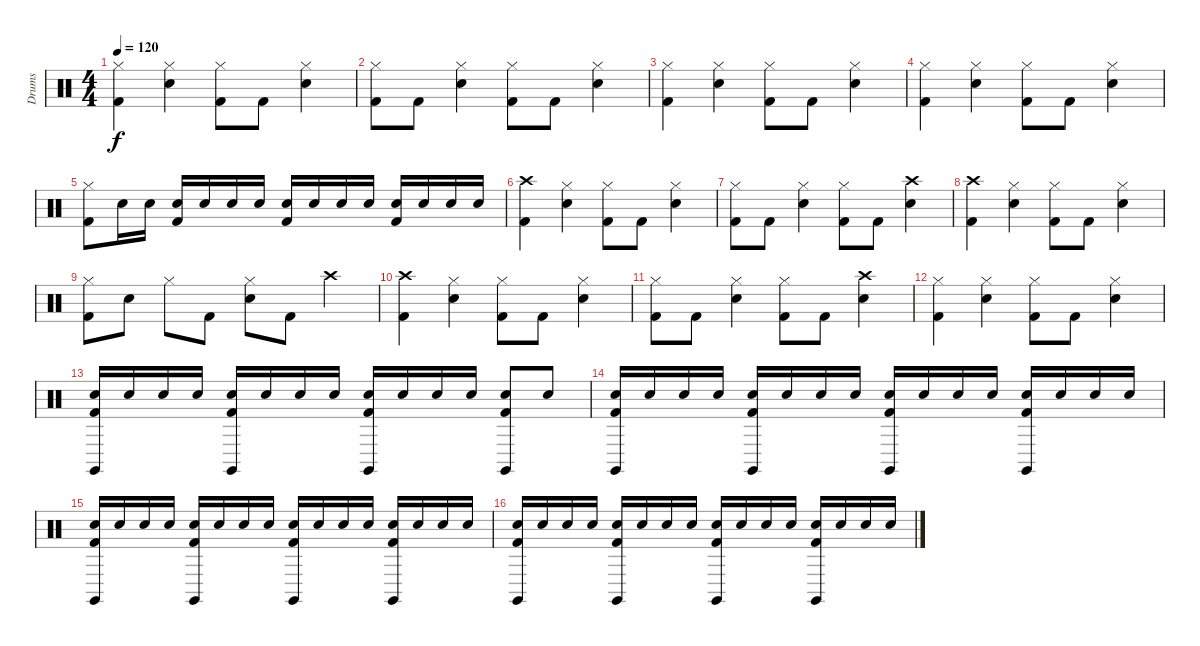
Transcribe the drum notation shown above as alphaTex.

\track ("Drums" "Drums") {instrument percussion}
\staff {score}
\articulation defaults
\ts (4 4)
\tempo 120
\clef neutral
\ks c
("Hi-Hat (closed)" "Kick (hit) 2").4{dy f} ("Hi-Hat (closed)" "Snare (hit) 2").4 ("Hi-Hat (closed)" "Kick (hit) 2").8 "Kick (hit) 2".8 ("Hi-Hat (closed)" "Snare (hit) 2").4 |
("Hi-Hat (closed)" "Kick (hit) 2").8 "Kick (hit) 2".8 ("Hi-Hat (closed)" "Snare (hit) 2").4 ("Hi-Hat (closed)" "Kick (hit) 2").8 "Kick (hit) 2".8 ("Hi-Hat (closed)" "Snare (hit) 2").4 |
("Hi-Hat (closed)" "Kick (hit) 2").4 ("Hi-Hat (closed)" "Snare (hit) 2").4 ("Hi-Hat (closed)" "Kick (hit) 2").8 "Kick (hit) 2".8 ("Hi-Hat (closed)" "Snare (hit) 2").4 |
("Hi-Hat (closed)" "Kick (hit) 2").4 ("Hi-Hat (closed)" "Snare (hit) 2").4 ("Hi-Hat (closed)" "Kick (hit) 2").8 "Kick (hit) 2".8 ("Hi-Hat (closed)" "Snare (hit) 2").4 |
("Hi-Hat (closed)" "Kick (hit) 2").8 "Snare (hit) 2".16 "Snare (hit) 2".16 ("Snare (hit) 2" "Kick (hit) 2").16 "Snare (hit) 2".16 "Snare (hit) 2".16 "Snare (hit) 2".16 ("Snare (hit) 2" "Kick (hit) 2").16 "Snare (hit) 2".16 "Snare (hit) 2".16 "Snare (hit) 2".16 ("Snare (hit) 2" "Kick (hit) 2").16 "Snare (hit) 2".16 "Snare (hit) 2".16 "Snare (hit) 2".16 |
("Crash high (hit)" "Kick (hit) 2").4 ("Hi-Hat (closed)" "Snare (hit) 2").4 ("Hi-Hat (closed)" "Kick (hit) 2").8 "Kick (hit) 2".8 ("Hi-Hat (closed)" "Snare (hit) 2").4 |
("Hi-Hat (closed)" "Kick (hit) 2").8 "Kick (hit) 2".8 ("Hi-Hat (closed)" "Snare (hit) 2").4 ("Hi-Hat (closed)" "Kick (hit) 2").8 "Kick (hit) 2".8 ("Crash high (hit)" "Snare (hit) 2").4 |
("Crash high (hit)" "Kick (hit) 2").4 ("Hi-Hat (closed)" "Snare (hit) 2").4 ("Hi-Hat (closed)" "Kick (hit) 2").8 "Kick (hit) 2".8 ("Hi-Hat (closed)" "Snare (hit) 2").4 |
("Hi-Hat (closed)" "Kick (hit) 2").8 "Snare (hit) 2".8 "Hi-Hat (closed)".8 "Kick (hit) 2".8 ("Hi-Hat (closed)" "Snare (hit) 2").8 "Kick (hit) 2".8 "Crash high (hit)".4 |
("Crash high (hit)" "Kick (hit) 2").4 ("Hi-Hat (closed)" "Snare (hit) 2").4 ("Hi-Hat (closed)" "Kick (hit) 2").8 "Kick (hit) 2".8 ("Hi-Hat (closed)" "Snare (hit) 2").4 |
("Hi-Hat (closed)" "Kick (hit) 2").8 "Kick (hit) 2".8 ("Hi-Hat (closed)" "Snare (hit) 2").4 ("Hi-Hat (closed)" "Kick (hit) 2").8 "Kick (hit) 2".8 ("Crash high (hit)" "Snare (hit) 2").4 |
("Hi-Hat (closed)" "Kick (hit) 2").4 ("Hi-Hat (closed)" "Snare (hit) 2").4 ("Hi-Hat (closed)" "Kick (hit) 2").8 "Kick (hit) 2".8 ("Hi-Hat (closed)" "Snare (hit) 2").4 |
("Snare (hit) 2" "Kick (hit) 2" "Claves (hit)").16 "Snare (hit) 2".16 "Snare (hit) 2".16 "Snare (hit) 2".16 ("Snare (hit) 2" "Kick (hit) 2" "Claves (hit)").16 "Snare (hit) 2".16 "Snare (hit) 2".16 "Snare (hit) 2".16 ("Snare (hit) 2" "Kick (hit) 2" "Claves (hit)").16 "Snare (hit) 2".16 "Snare (hit) 2".16 "Snare (hit) 2".16 ("Snare (hit) 2" "Kick (hit) 2" "Claves (hit)").8 "Snare (hit) 2".8 |
("Snare (hit) 2" "Kick (hit) 2" "Claves (hit)").16 "Snare (hit) 2".16 "Snare (hit) 2".16 "Snare (hit) 2".16 ("Snare (hit) 2" "Kick (hit) 2" "Claves (hit)").16 "Snare (hit) 2".16 "Snare (hit) 2".16 "Snare (hit) 2".16 ("Snare (hit) 2" "Kick (hit) 2" "Claves (hit)").16 "Snare (hit) 2".16 "Snare (hit) 2".16 "Snare (hit) 2".16 ("Snare (hit) 2" "Kick (hit) 2" "Claves (hit)").16 "Snare (hit) 2".16 "Snare (hit) 2".16 "Snare (hit) 2".16 |
("Snare (hit) 2" "Kick (hit) 2" "Claves (hit)").16 "Snare (hit) 2".16 "Snare (hit) 2".16 "Snare (hit) 2".16 ("Snare (hit) 2" "Kick (hit) 2" "Claves (hit)").16 "Snare (hit) 2".16 "Snare (hit) 2".16 "Snare (hit) 2".16 ("Snare (hit) 2" "Kick (hit) 2" "Claves (hit)").16 "Snare (hit) 2".16 "Snare (hit) 2".16 "Snare (hit) 2".16 ("Snare (hit) 2" "Kick (hit) 2" "Claves (hit)").16 "Snare (hit) 2".16 "Snare (hit) 2".16 "Snare (hit) 2".16 |
("Snare (hit) 2" "Kick (hit) 2" "Claves (hit)").16 "Snare (hit) 2".16 "Snare (hit) 2".16 "Snare (hit) 2".16 ("Snare (hit) 2" "Kick (hit) 2" "Claves (hit)").16 "Snare (hit) 2".16 "Snare (hit) 2".16 "Snare (hit) 2".16 ("Snare (hit) 2" "Kick (hit) 2" "Claves (hit)").16 "Snare (hit) 2".16 "Snare (hit) 2".16 "Snare (hit) 2".16 ("Snare (hit) 2" "Kick (hit) 2" "Claves (hit)").16 "Snare (hit) 2".16 "Snare (hit) 2".16 "Snare (hit) 2".16
